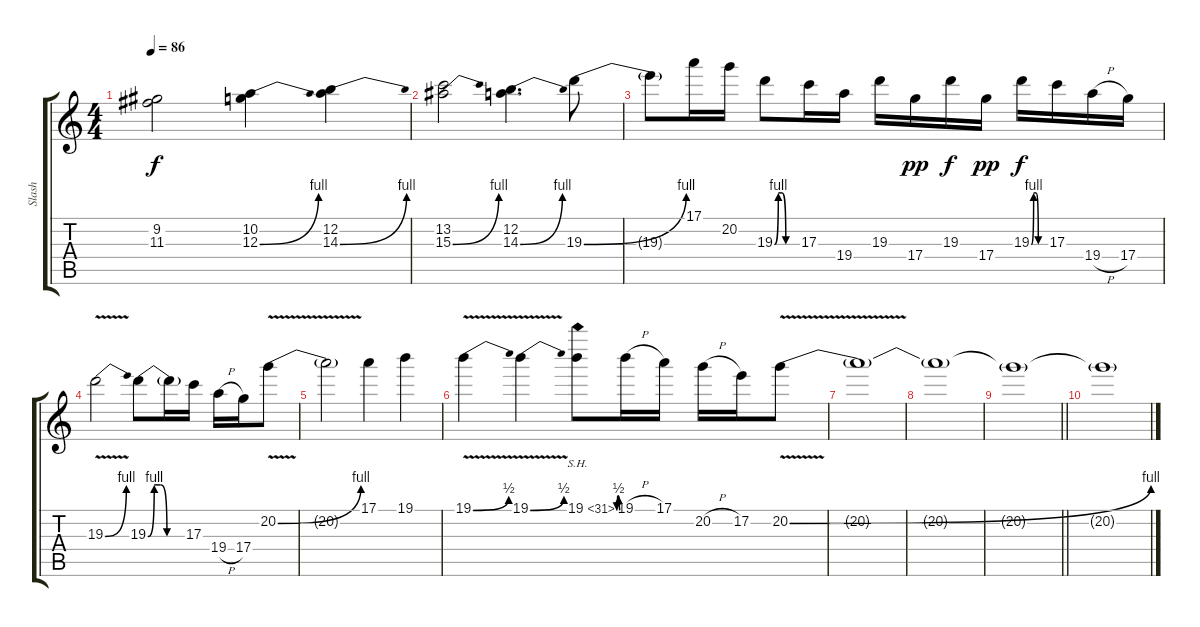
\track ("Slash" "Slash") {instrument overdrivenguitar}
\staff {score tabs}
\tuning (E4 B3 G3 D3 A2 E2) {hide}
\ts (4 4)
\tempo 86
\clef g2
\ks c
(9.2{t} 11.3{t}).2{dy f} (10.2 12.3{be (bend 0 0 60 4)}).4 (12.2 14.3{be (bend 0 0 60 4)}).4 |
(13.2 15.3{be (bend 0 0 60 4)}).2 (12.2 14.3{be (bend 0 0 60 4)}).4{d} 19.3{be (bend 0 0 60 4)}.8 |
19.3{t}.8 17.1.16 20.2.16 19.3{be (custom 0 0 10 4 20 4 30 0 60 0)}.8 17.3.16 19.4.16 19.3.16 17.4.16{dy pp} 19.3.16{dy f} 17.4.16{dy pp} 19.3{be (custom 0 0 10 4 20 4 30 0 60 0)}.16{dy f} 17.3.16 19.4{h}.16 17.4.16 |
19.3{be (bend 0 0 60 4) v}.2 19.3{be (custom 0 0 10 4 20 4 30 0 60 0)}.8 19.3{t}.16 17.3.16 19.4{h}.16 17.4.16 20.2{be (bend 0 0 60 4) v}.8 |
20.2{t}.2 17.1.4 19.1.4 |
19.1{be (bend 0 0 60 2) v}.4 19.1{be (bend 0 0 60 2) v}.4 19.1{be (custom 0 0 10 2 20 2 30 0 60 0) sh 12}.8 19.1{h}.16 17.1.16 20.2{h}.16 17.2.16 20.2{be (bend 0 0 60 4) v}.8 |
20.2{t}.1 |
20.2{t}.1 |
\barLineRight lightlight
20.2{t}.1 |
20.2{t}.1
